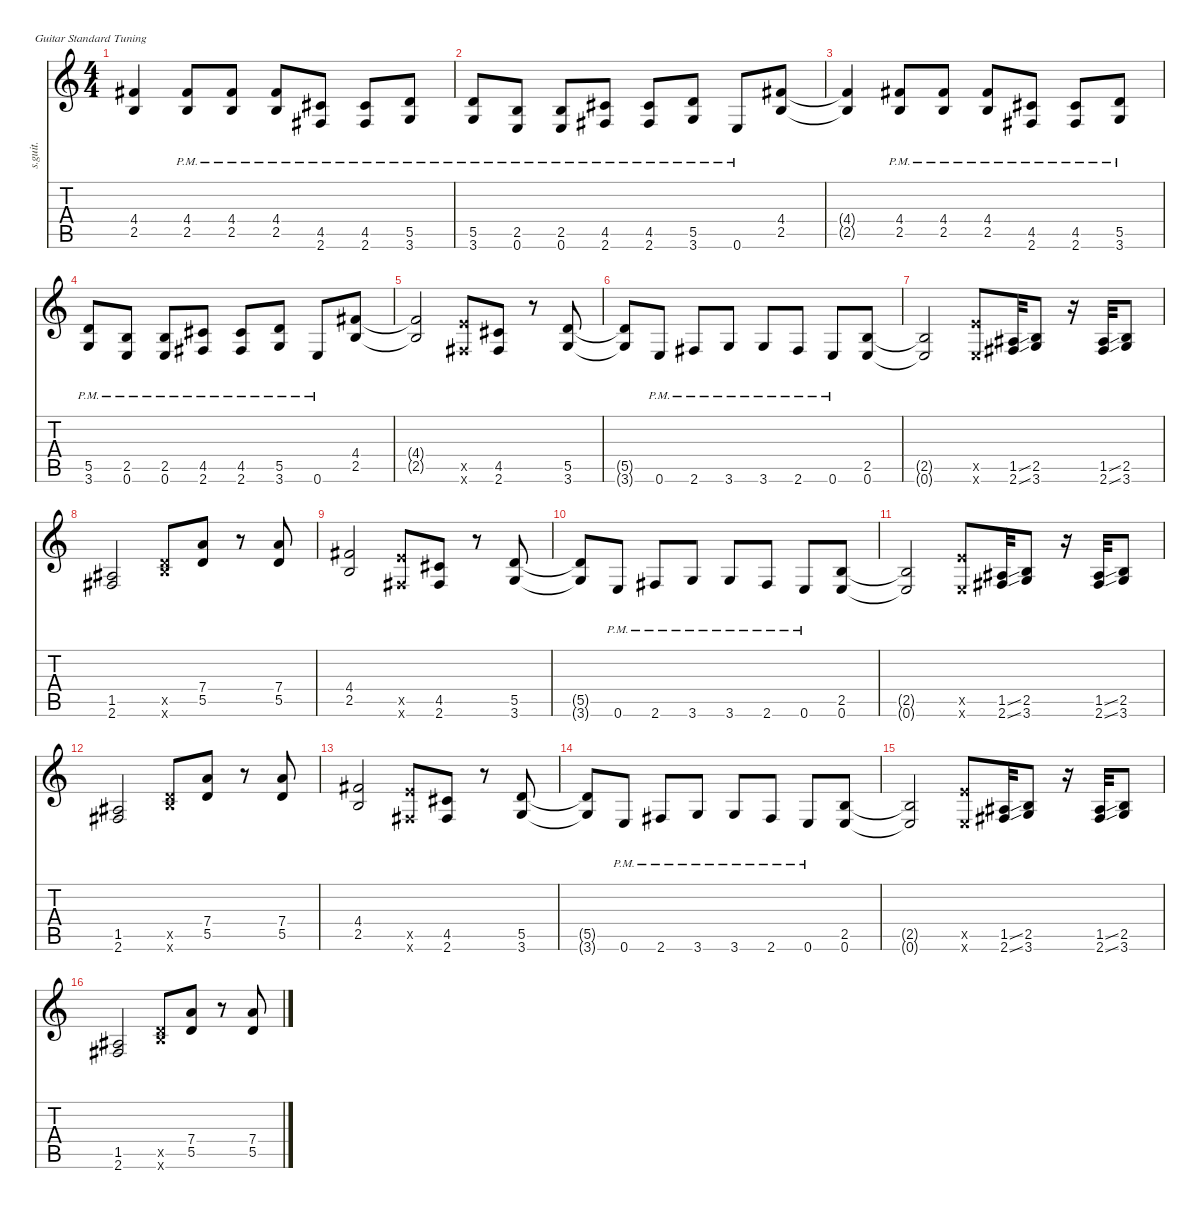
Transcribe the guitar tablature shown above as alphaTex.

\defaultSystemsLayout 4
\hideDynamics
\bracketExtendMode nobrackets
\track ("Marty Friedman (Lead Guitar)" "s.guit.") {instrument distortionguitar}
\staff {score tabs}
\tuning (E4 B3 G3 D3 A2 E2)
\ts (4 4)
\tempo (196 hide)
\clef g2
\ks c
(4.4{acc #} 2.5).4{lyrics (0 "") lyrics (1 "") lyrics (2 "") lyrics (3 "") lyrics (4 "") dy f} (4.4{pm acc #} 2.5{pm}).8{lyrics (0 "") lyrics (1 "") lyrics (2 "") lyrics (3 "") lyrics (4 "")} (4.4{pm acc #} 2.5{pm}).8{lyrics (0 "") lyrics (1 "") lyrics (2 "") lyrics (3 "") lyrics (4 "")} (4.4{pm acc #} 2.5{pm}).8{lyrics (0 "") lyrics (1 "") lyrics (2 "") lyrics (3 "") lyrics (4 "")} (4.5{pm acc #} 2.6{pm acc #}).8{lyrics (0 "") lyrics (1 "") lyrics (2 "") lyrics (3 "") lyrics (4 "")} (4.5{pm acc #} 2.6{pm acc #}).8{lyrics (0 "") lyrics (1 "") lyrics (2 "") lyrics (3 "") lyrics (4 "")} (5.5{pm} 3.6{pm}).8{lyrics (0 "") lyrics (1 "") lyrics (2 "") lyrics (3 "") lyrics (4 "")} |
(5.5{pm} 3.6{pm}).8{lyrics (0 "") lyrics (1 "") lyrics (2 "") lyrics (3 "") lyrics (4 "")} (2.5{pm} 0.6{pm}).8{lyrics (0 "") lyrics (1 "") lyrics (2 "") lyrics (3 "") lyrics (4 "")} (2.5{pm} 0.6{pm}).8{lyrics (0 "") lyrics (1 "") lyrics (2 "") lyrics (3 "") lyrics (4 "")} (4.5{pm acc #} 2.6{pm acc #}).8{lyrics (0 "") lyrics (1 "") lyrics (2 "") lyrics (3 "") lyrics (4 "")} (4.5{pm acc #} 2.6{pm acc #}).8{lyrics (0 "") lyrics (1 "") lyrics (2 "") lyrics (3 "") lyrics (4 "")} (5.5{pm} 3.6{pm}).8{lyrics (0 "") lyrics (1 "") lyrics (2 "") lyrics (3 "") lyrics (4 "")} 0.6{pm}.8{lyrics (0 "") lyrics (1 "") lyrics (2 "") lyrics (3 "") lyrics (4 "")} (4.4{acc #} 2.5).8{lyrics (0 "") lyrics (1 "") lyrics (2 "") lyrics (3 "") lyrics (4 "")} |
(4.4{t acc #} 2.5{t}).4{lyrics (0 "") lyrics (1 "") lyrics (2 "") lyrics (3 "") lyrics (4 "")} (4.4{pm acc #} 2.5{pm}).8{lyrics (0 "") lyrics (1 "") lyrics (2 "") lyrics (3 "") lyrics (4 "")} (4.4{pm acc #} 2.5{pm}).8{lyrics (0 "") lyrics (1 "") lyrics (2 "") lyrics (3 "") lyrics (4 "")} (4.4{pm acc #} 2.5{pm}).8{lyrics (0 "") lyrics (1 "") lyrics (2 "") lyrics (3 "") lyrics (4 "")} (4.5{pm acc #} 2.6{pm acc #}).8{lyrics (0 "") lyrics (1 "") lyrics (2 "") lyrics (3 "") lyrics (4 "")} (4.5{pm acc #} 2.6{pm acc #}).8{lyrics (0 "") lyrics (1 "") lyrics (2 "") lyrics (3 "") lyrics (4 "")} (5.5{pm} 3.6{pm}).8{lyrics (0 "") lyrics (1 "") lyrics (2 "") lyrics (3 "") lyrics (4 "")} |
(5.5{pm} 3.6{pm}).8{lyrics (0 "") lyrics (1 "") lyrics (2 "") lyrics (3 "") lyrics (4 "")} (2.5{pm} 0.6{pm}).8{lyrics (0 "") lyrics (1 "") lyrics (2 "") lyrics (3 "") lyrics (4 "")} (2.5{pm} 0.6{pm}).8{lyrics (0 "") lyrics (1 "") lyrics (2 "") lyrics (3 "") lyrics (4 "")} (4.5{pm acc #} 2.6{pm acc #}).8{lyrics (0 "") lyrics (1 "") lyrics (2 "") lyrics (3 "") lyrics (4 "")} (4.5{pm acc #} 2.6{pm acc #}).8{lyrics (0 "") lyrics (1 "") lyrics (2 "") lyrics (3 "") lyrics (4 "")} (5.5{pm} 3.6{pm}).8{lyrics (0 "") lyrics (1 "") lyrics (2 "") lyrics (3 "") lyrics (4 "")} 0.6{pm}.8{lyrics (0 "") lyrics (1 "") lyrics (2 "") lyrics (3 "") lyrics (4 "")} (4.4{acc #} 2.5).8{lyrics (0 "") lyrics (1 "") lyrics (2 "") lyrics (3 "") lyrics (4 "")} |
(4.4{t acc #} 2.5{t}).2{lyrics (0 "") lyrics (1 "") lyrics (2 "") lyrics (3 "") lyrics (4 "")} (7.5{x} 2.6{x acc #}).8{lyrics (0 "") lyrics (1 "") lyrics (2 "") lyrics (3 "") lyrics (4 "")} (4.5{acc #} 2.6{acc #}).8{lyrics (0 "") lyrics (1 "") lyrics (2 "") lyrics (3 "") lyrics (4 "")} r.8 (5.5 3.6).8{lyrics (0 "") lyrics (1 "") lyrics (2 "") lyrics (3 "") lyrics (4 "")} |
(5.5{t} 3.6{t}).8{lyrics (0 "") lyrics (1 "") lyrics (2 "") lyrics (3 "") lyrics (4 "")} 0.6{pm}.8{lyrics (0 "") lyrics (1 "") lyrics (2 "") lyrics (3 "") lyrics (4 "")} 2.6{pm acc #}.8{lyrics (0 "") lyrics (1 "") lyrics (2 "") lyrics (3 "") lyrics (4 "")} 3.6{pm}.8{lyrics (0 "") lyrics (1 "") lyrics (2 "") lyrics (3 "") lyrics (4 "")} 3.6{pm}.8{lyrics (0 "") lyrics (1 "") lyrics (2 "") lyrics (3 "") lyrics (4 "")} 2.6{pm acc #}.8{lyrics (0 "") lyrics (1 "") lyrics (2 "") lyrics (3 "") lyrics (4 "")} 0.6{pm}.8{lyrics (0 "") lyrics (1 "") lyrics (2 "") lyrics (3 "") lyrics (4 "")} (2.5 0.6).8{lyrics (0 "") lyrics (1 "") lyrics (2 "") lyrics (3 "") lyrics (4 "")} |
(2.5{t} 0.6{t}).2{lyrics (0 "") lyrics (1 "") lyrics (2 "") lyrics (3 "") lyrics (4 "")} (7.5{x} 0.6{x}).8{lyrics (0 "") lyrics (1 "") lyrics (2 "") lyrics (3 "") lyrics (4 "")} (1.5{ss acc #} 2.6{ss acc #}).32{lyrics (0 "") lyrics (1 "") lyrics (2 "") lyrics (3 "") lyrics (4 "")} (2.5 3.6).8{lyrics (0 "") lyrics (1 "") lyrics (2 "") lyrics (3 "") lyrics (4 "")} r.16 (1.5{ss acc #} 2.6{ss acc #}).32{lyrics (0 "") lyrics (1 "") lyrics (2 "") lyrics (3 "") lyrics (4 "")} (2.5 3.6).8{lyrics (0 "") lyrics (1 "") lyrics (2 "") lyrics (3 "") lyrics (4 "")} |
(1.5{acc #} 2.6{acc #}).2{lyrics (0 "") lyrics (1 "") lyrics (2 "") lyrics (3 "") lyrics (4 "")} (7.6{x} 5.5{x}).8{lyrics (0 "") lyrics (1 "") lyrics (2 "") lyrics (3 "") lyrics (4 "")} (7.4 5.5).8{lyrics (0 "") lyrics (1 "") lyrics (2 "") lyrics (3 "") lyrics (4 "")} r.8 (7.4 5.5).8{lyrics (0 "") lyrics (1 "") lyrics (2 "") lyrics (3 "") lyrics (4 "")} |
(4.4{acc #} 2.5).2{lyrics (0 "") lyrics (1 "") lyrics (2 "") lyrics (3 "") lyrics (4 "")} (7.5{x} 2.6{x acc #}).8{lyrics (0 "") lyrics (1 "") lyrics (2 "") lyrics (3 "") lyrics (4 "")} (4.5{acc #} 2.6{acc #}).8{lyrics (0 "") lyrics (1 "") lyrics (2 "") lyrics (3 "") lyrics (4 "")} r.8 (5.5 3.6).8{lyrics (0 "") lyrics (1 "") lyrics (2 "") lyrics (3 "") lyrics (4 "")} |
(5.5{t} 3.6{t}).8{lyrics (0 "") lyrics (1 "") lyrics (2 "") lyrics (3 "") lyrics (4 "")} 0.6{pm}.8{lyrics (0 "") lyrics (1 "") lyrics (2 "") lyrics (3 "") lyrics (4 "")} 2.6{pm acc #}.8{lyrics (0 "") lyrics (1 "") lyrics (2 "") lyrics (3 "") lyrics (4 "")} 3.6{pm}.8{lyrics (0 "") lyrics (1 "") lyrics (2 "") lyrics (3 "") lyrics (4 "")} 3.6{pm}.8{lyrics (0 "") lyrics (1 "") lyrics (2 "") lyrics (3 "") lyrics (4 "")} 2.6{pm acc #}.8{lyrics (0 "") lyrics (1 "") lyrics (2 "") lyrics (3 "") lyrics (4 "")} 0.6{pm}.8{lyrics (0 "") lyrics (1 "") lyrics (2 "") lyrics (3 "") lyrics (4 "")} (2.5 0.6).8{lyrics (0 "") lyrics (1 "") lyrics (2 "") lyrics (3 "") lyrics (4 "")} |
(2.5{t} 0.6{t}).2{lyrics (0 "") lyrics (1 "") lyrics (2 "") lyrics (3 "") lyrics (4 "")} (7.5{x} 0.6{x}).8{lyrics (0 "") lyrics (1 "") lyrics (2 "") lyrics (3 "") lyrics (4 "")} (1.5{ss acc #} 2.6{ss acc #}).32{lyrics (0 "") lyrics (1 "") lyrics (2 "") lyrics (3 "") lyrics (4 "")} (2.5 3.6).8{lyrics (0 "") lyrics (1 "") lyrics (2 "") lyrics (3 "") lyrics (4 "")} r.16 (1.5{ss acc #} 2.6{ss acc #}).32{lyrics (0 "") lyrics (1 "") lyrics (2 "") lyrics (3 "") lyrics (4 "")} (2.5 3.6).8{lyrics (0 "") lyrics (1 "") lyrics (2 "") lyrics (3 "") lyrics (4 "")} |
(1.5{acc #} 2.6{acc #}).2{lyrics (0 "") lyrics (1 "") lyrics (2 "") lyrics (3 "") lyrics (4 "")} (7.6{x} 5.5{x}).8{lyrics (0 "") lyrics (1 "") lyrics (2 "") lyrics (3 "") lyrics (4 "")} (7.4 5.5).8{lyrics (0 "") lyrics (1 "") lyrics (2 "") lyrics (3 "") lyrics (4 "")} r.8 (7.4 5.5).8{lyrics (0 "") lyrics (1 "") lyrics (2 "") lyrics (3 "") lyrics (4 "")} |
(4.4{acc #} 2.5).2{lyrics (0 "") lyrics (1 "") lyrics (2 "") lyrics (3 "") lyrics (4 "")} (7.5{x} 2.6{x acc #}).8{lyrics (0 "") lyrics (1 "") lyrics (2 "") lyrics (3 "") lyrics (4 "")} (4.5{acc #} 2.6{acc #}).8{lyrics (0 "") lyrics (1 "") lyrics (2 "") lyrics (3 "") lyrics (4 "")} r.8 (5.5 3.6).8{lyrics (0 "") lyrics (1 "") lyrics (2 "") lyrics (3 "") lyrics (4 "")} |
(5.5{t} 3.6{t}).8{lyrics (0 "") lyrics (1 "") lyrics (2 "") lyrics (3 "") lyrics (4 "")} 0.6{pm}.8{lyrics (0 "") lyrics (1 "") lyrics (2 "") lyrics (3 "") lyrics (4 "")} 2.6{pm acc #}.8{lyrics (0 "") lyrics (1 "") lyrics (2 "") lyrics (3 "") lyrics (4 "")} 3.6{pm}.8{lyrics (0 "") lyrics (1 "") lyrics (2 "") lyrics (3 "") lyrics (4 "")} 3.6{pm}.8{lyrics (0 "") lyrics (1 "") lyrics (2 "") lyrics (3 "") lyrics (4 "")} 2.6{pm acc #}.8{lyrics (0 "") lyrics (1 "") lyrics (2 "") lyrics (3 "") lyrics (4 "")} 0.6{pm}.8{lyrics (0 "") lyrics (1 "") lyrics (2 "") lyrics (3 "") lyrics (4 "")} (2.5 0.6).8{lyrics (0 "") lyrics (1 "") lyrics (2 "") lyrics (3 "") lyrics (4 "")} |
(2.5{t} 0.6{t}).2{lyrics (0 "") lyrics (1 "") lyrics (2 "") lyrics (3 "") lyrics (4 "")} (7.5{x} 0.6{x}).8{lyrics (0 "") lyrics (1 "") lyrics (2 "") lyrics (3 "") lyrics (4 "")} (1.5{ss acc #} 2.6{ss acc #}).32{lyrics (0 "") lyrics (1 "") lyrics (2 "") lyrics (3 "") lyrics (4 "")} (2.5 3.6).8{lyrics (0 "") lyrics (1 "") lyrics (2 "") lyrics (3 "") lyrics (4 "")} r.16 (1.5{ss acc #} 2.6{ss acc #}).32{lyrics (0 "") lyrics (1 "") lyrics (2 "") lyrics (3 "") lyrics (4 "")} (2.5 3.6).8{lyrics (0 "") lyrics (1 "") lyrics (2 "") lyrics (3 "") lyrics (4 "")} |
(1.5{acc #} 2.6{acc #}).2{lyrics (0 "") lyrics (1 "") lyrics (2 "") lyrics (3 "") lyrics (4 "")} (7.6{x} 5.5{x}).8{lyrics (0 "") lyrics (1 "") lyrics (2 "") lyrics (3 "") lyrics (4 "")} (7.4 5.5).8{lyrics (0 "") lyrics (1 "") lyrics (2 "") lyrics (3 "") lyrics (4 "")} r.8 (7.4 5.5).8{lyrics (0 "") lyrics (1 "") lyrics (2 "") lyrics (3 "") lyrics (4 "")}
